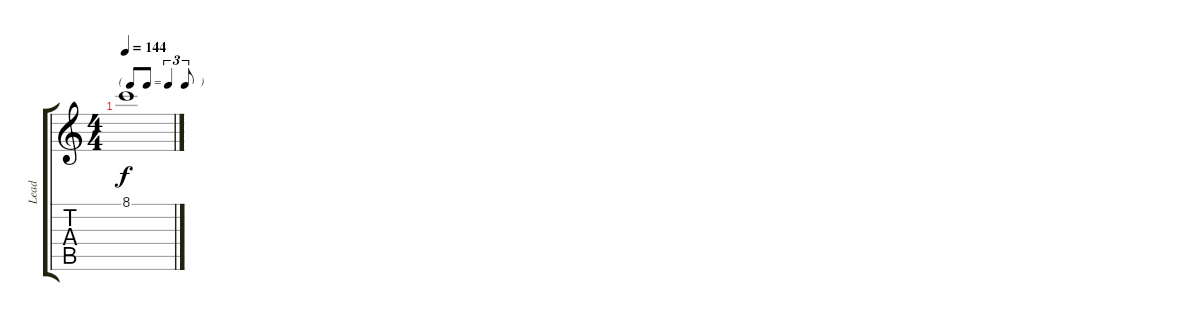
\track ("Lead" "Lead") {instrument electricguitarjazz}
\staff {score tabs}
\tuning (E4 B3 G3 D3 A2 E2) {hide}
\ts (4 4)
\tf triplet8th
\tempo 144
\clef g2
\ks c
8.1{t}.1{dy f}
